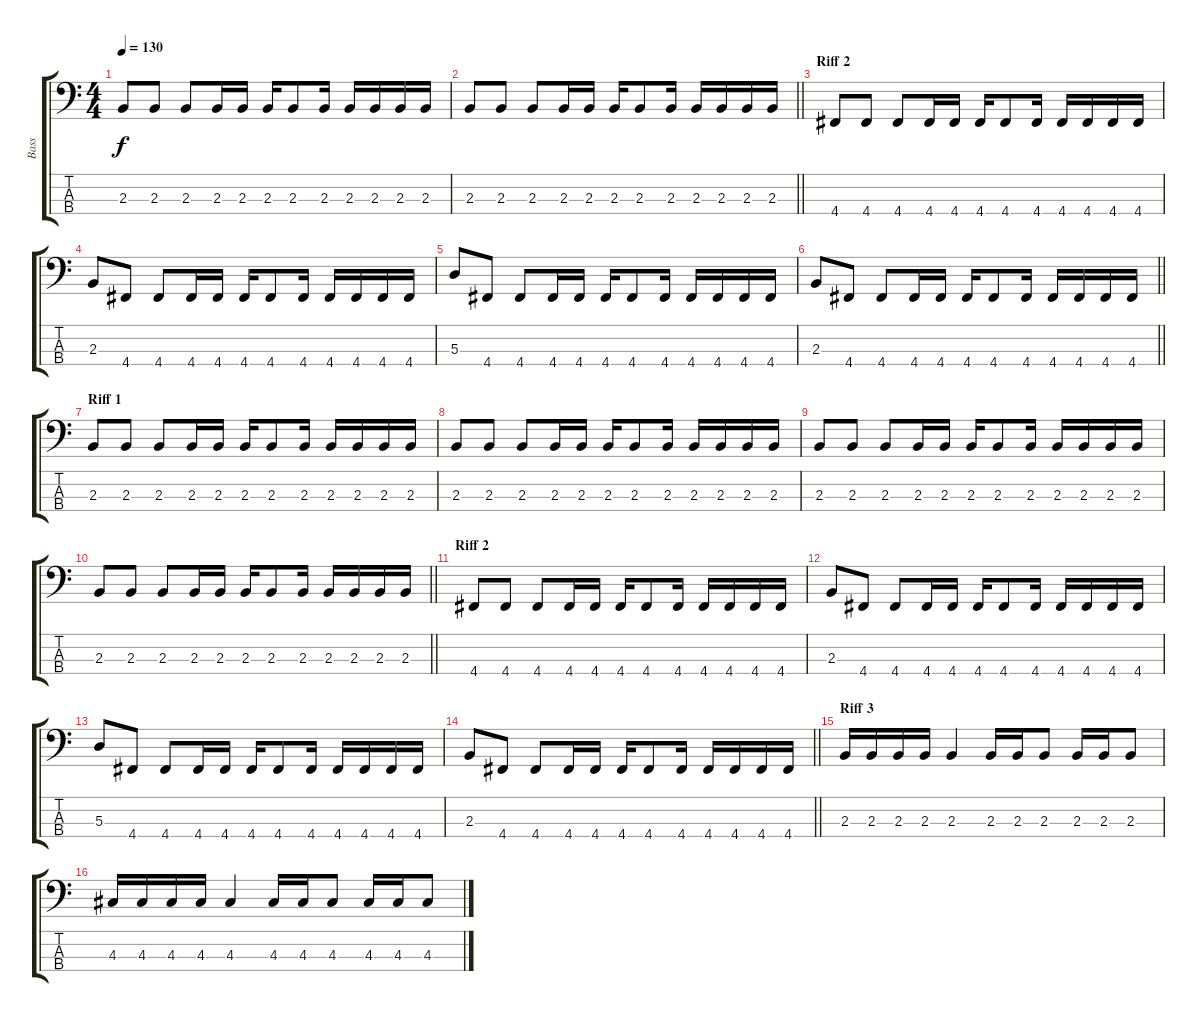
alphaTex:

\track ("Bass" "Bass") {instrument electricbassfinger}
\staff {score tabs}
\tuning (G2 D2 A1 D1) {hide}
\ts (4 4)
\tempo 130
\clef f4
\ks c
2.3.8{dy f} 2.3.8 2.3.8 2.3.16 2.3.16 2.3.16 2.3.8 2.3.16 2.3.16 2.3.16 2.3.16 2.3.16 |
\barLineRight lightlight
2.3.8 2.3.8 2.3.8 2.3.16 2.3.16 2.3.16 2.3.8 2.3.16 2.3.16 2.3.16 2.3.16 2.3.16 |
\section ("" "Riff 2")
4.4.8 4.4.8 4.4.8 4.4.16 4.4.16 4.4.16 4.4.8 4.4.16 4.4.16 4.4.16 4.4.16 4.4.16 |
2.3.8 4.4.8 4.4.8 4.4.16 4.4.16 4.4.16 4.4.8 4.4.16 4.4.16 4.4.16 4.4.16 4.4.16 |
5.3.8 4.4.8 4.4.8 4.4.16 4.4.16 4.4.16 4.4.8 4.4.16 4.4.16 4.4.16 4.4.16 4.4.16 |
\barLineRight lightlight
2.3.8 4.4.8 4.4.8 4.4.16 4.4.16 4.4.16 4.4.8 4.4.16 4.4.16 4.4.16 4.4.16 4.4.16 |
\section ("" "Riff 1")
2.3.8 2.3.8 2.3.8 2.3.16 2.3.16 2.3.16 2.3.8 2.3.16 2.3.16 2.3.16 2.3.16 2.3.16 |
2.3.8 2.3.8 2.3.8 2.3.16 2.3.16 2.3.16 2.3.8 2.3.16 2.3.16 2.3.16 2.3.16 2.3.16 |
2.3.8 2.3.8 2.3.8 2.3.16 2.3.16 2.3.16 2.3.8 2.3.16 2.3.16 2.3.16 2.3.16 2.3.16 |
\barLineRight lightlight
2.3.8 2.3.8 2.3.8 2.3.16 2.3.16 2.3.16 2.3.8 2.3.16 2.3.16 2.3.16 2.3.16 2.3.16 |
\section ("" "Riff 2")
4.4.8 4.4.8 4.4.8 4.4.16 4.4.16 4.4.16 4.4.8 4.4.16 4.4.16 4.4.16 4.4.16 4.4.16 |
2.3.8 4.4.8 4.4.8 4.4.16 4.4.16 4.4.16 4.4.8 4.4.16 4.4.16 4.4.16 4.4.16 4.4.16 |
5.3.8 4.4.8 4.4.8 4.4.16 4.4.16 4.4.16 4.4.8 4.4.16 4.4.16 4.4.16 4.4.16 4.4.16 |
\barLineRight lightlight
2.3.8 4.4.8 4.4.8 4.4.16 4.4.16 4.4.16 4.4.8 4.4.16 4.4.16 4.4.16 4.4.16 4.4.16 |
\section ("" "Riff 3")
2.3.16 2.3.16 2.3.16 2.3.16 2.3.4 2.3.16 2.3.16 2.3.8 2.3.16 2.3.16 2.3.8 |
4.3.16 4.3.16 4.3.16 4.3.16 4.3.4 4.3.16 4.3.16 4.3.8 4.3.16 4.3.16 4.3.8
